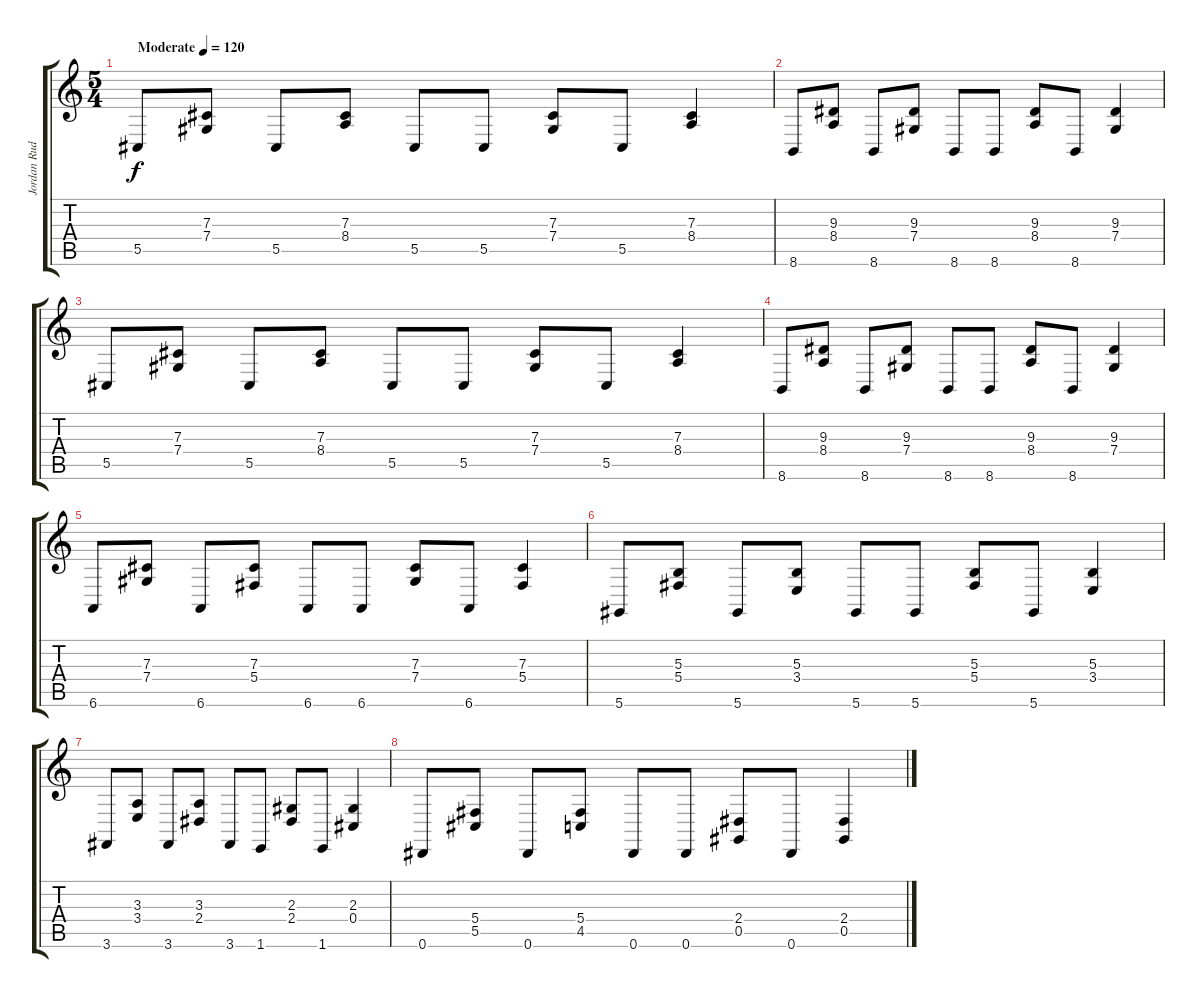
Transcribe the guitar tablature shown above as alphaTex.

\track ("Jordan Rudess Keyboards 2" "Jordan Rud") {instrument stringensemble1}
\staff {score tabs}
\tuning (Eb4 Bb3 Gb3 Db3 Ab2 Eb2) {hide}
\ts (5 4)
\tempo (120 "Moderate")
\clef g2
\ks c
5.5.8{dy f instrument stringensemble1} (7.3 7.4).8 5.5.8 (7.3 8.4).8 5.5.8 5.5.8 (7.3 7.4).8 5.5.8 (7.3 8.4).4 |
8.6.8 (9.3 8.4).8 8.6.8 (9.3 7.4).8 8.6.8 8.6.8 (9.3 8.4).8 8.6.8 (9.3 7.4).4 |
5.5.8 (7.3 7.4).8 5.5.8 (7.3 8.4).8 5.5.8 5.5.8 (7.3 7.4).8 5.5.8 (7.3 8.4).4 |
8.6.8 (9.3 8.4).8 8.6.8 (9.3 7.4).8 8.6.8 8.6.8 (9.3 8.4).8 8.6.8 (9.3 7.4).4 |
6.6.8 (7.3 7.4).8 6.6.8 (7.3 5.4).8 6.6.8 6.6.8 (7.3 7.4).8 6.6.8 (7.3 5.4).4 |
5.6.8 (5.3 5.4).8 5.6.8 (5.3 3.4).8 5.6.8 5.6.8 (5.3 5.4).8 5.6.8 (5.3 3.4).4 |
3.6.8 (3.3 3.4).8 3.6.8 (3.3 2.4).8 3.6.8 1.6.8 (2.3 2.4).8 1.6.8 (2.3 0.4).4 |
0.6.8 (5.4 5.5).8 0.6.8 (5.4 4.5).8 0.6.8 0.6.8 (2.4 0.5).8 0.6.8 (2.4 0.5).4
